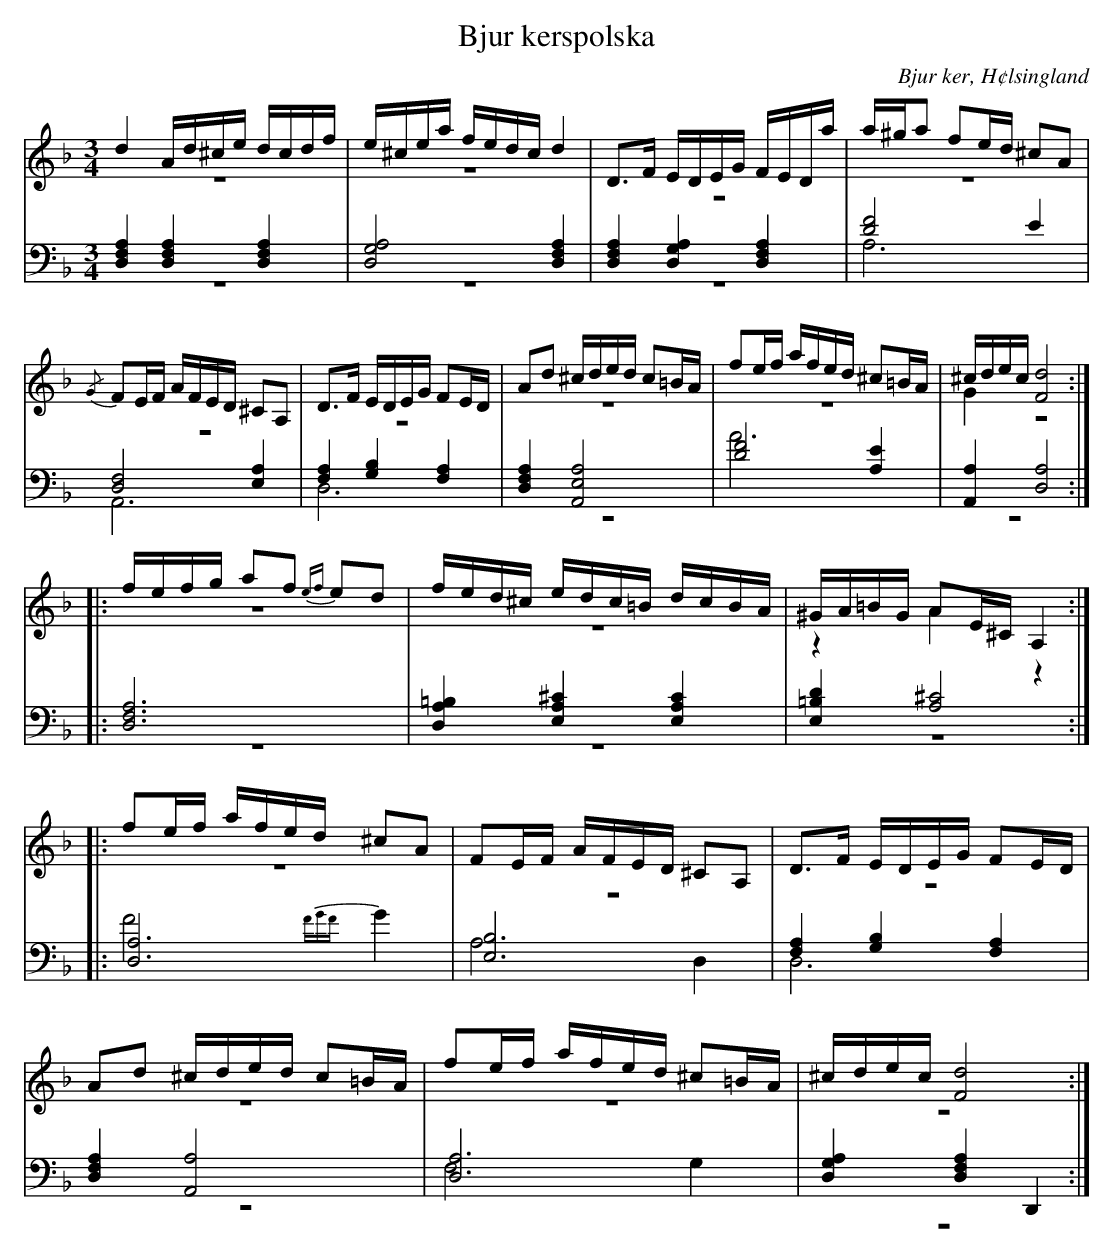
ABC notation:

X:1
T: Bjur kerspolska
O: Bjur ker, H¢lsingland
M: 3/4
L: 1/16
K: Dm
V:1
V:2 merge
V:3
V:4 merge
V:1
d4 Ad^ce dcdf |e^cea fedc d4|D2>F2 EDEG FEDa|a^ga2 f2ed ^c2A2|
{/G}F2EF AFED ^C2A,2|D2>F2 EDEG F2ED|A2d2 ^cded c2=BA|f2ef afed ^c2=BA|^cdec [F8d8]:|
|:fefg a2f2 {ef}e2d2 |fed^c edc=B dcBA|^GA=BG A2E^C A,4:|
|:f2ef afed ^c2A2|F2EF AFED ^C2A,2|D2>F2 EDEG F2ED|
A2d2 ^cded c2=BA|f2ef afed ^c2=BA|^cdec [F8d8]:|
V:2
z12|z12|z12|z12|
z12|z12|z12|z12|G4 z8:|
|:z12|z12|z4 A4 z4:|
|:z12|z12|z12|
z12|z12|z12:|
V:3 clef=bass
[D,4F,4A,4] [D,4F,4A,4] [D,4F,4A,4]|[D,8G,8A,8] [D,4F,4A,4]|[D,4F,4A,4] [D,4G,4A,4] [D,4F,4A,4]|[D8F8] E4|
[D,8F,8] [E,4A,4]|[F,4A,4] [G,4B,4] [F,4A,4]|[D,4F,4A,4] [A,,8E,8A,8]|[D8F8] [A,4E4]|[A,,4A,4] [D,8A,8]:|
|:[D,12F,12A,12]|[D,4A,4=B,4] [E,4A,4^C4] [E,4A,4C4]|[E,4=B,4D4] [A,8^C8]:|
|:[D,12A,12]|[E,12B,12]|[F,4A,4] [G,4B,4] [F,4A,4]|
[D,4F,4A,4] [A,,8A,8]|[D,12A,12]|[D,4G,4A,4] [D,4F,4A,4] D,,4:|
V:4 clef=bass
z12|z12|z12|A,12|
A,,12|D,12|z12|A12|z12:|
|:z12|z12|z12:|
|:F8 {FGF}G4|A,8 D,4|D,12|
z12|F,8 G,4|z12:|
